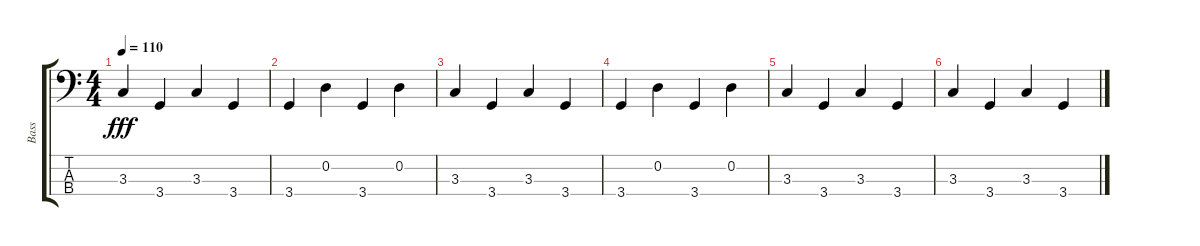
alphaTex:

\track ("Bass" "Bass") {instrument electricbassfinger}
\staff {score tabs}
\tuning (G2 D2 A1 E1) {hide}
\ts (4 4)
\tempo 110
\clef f4
\ks c
3.3.4{dy fff} 3.4.4 3.3.4 3.4.4 |
3.4.4 0.2.4 3.4.4 0.2.4 |
3.3.4 3.4.4 3.3.4 3.4.4 |
3.4.4 0.2.4 3.4.4 0.2.4 |
3.3.4 3.4.4 3.3.4 3.4.4 |
3.3.4 3.4.4 3.3.4 3.4.4
